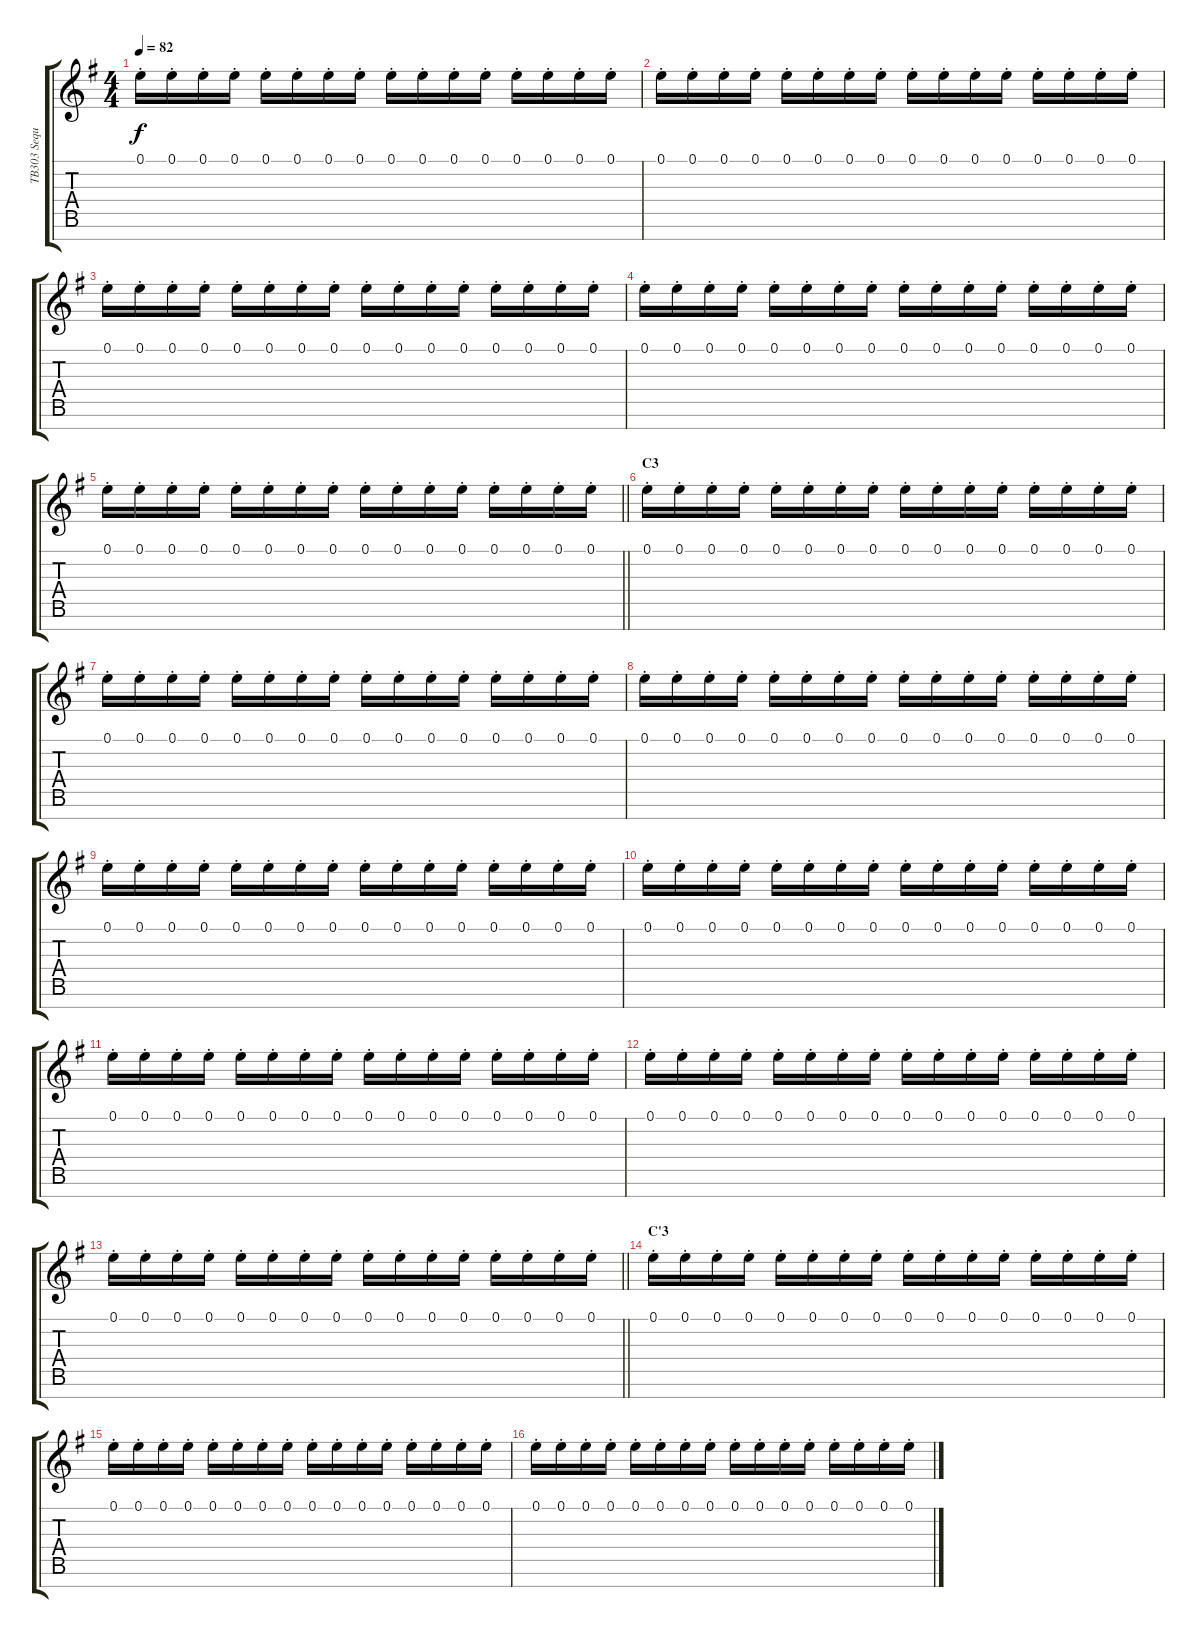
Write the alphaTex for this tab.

\track ("TB303 Sequencer" "TB303 Sequ") {instrument lead2sawtooth}
\staff {score tabs}
\tuning (E5 B4 G4 D4 A3 E3 B2) {hide}
\ts (4 4)
\tempo 82
\clef g2
\ks g
0.1{st}.16{dy f} 0.1{st}.16 0.1{st}.16 0.1{st}.16 0.1{st}.16 0.1{st}.16 0.1{st}.16 0.1{st}.16 0.1{st}.16 0.1{st}.16 0.1{st}.16 0.1{st}.16 0.1{st}.16 0.1{st}.16 0.1{st}.16 0.1{st}.16 |
0.1{st}.16 0.1{st}.16 0.1{st}.16 0.1{st}.16 0.1{st}.16 0.1{st}.16 0.1{st}.16 0.1{st}.16 0.1{st}.16 0.1{st}.16 0.1{st}.16 0.1{st}.16 0.1{st}.16 0.1{st}.16 0.1{st}.16 0.1{st}.16 |
0.1{st}.16 0.1{st}.16 0.1{st}.16 0.1{st}.16 0.1{st}.16 0.1{st}.16 0.1{st}.16 0.1{st}.16 0.1{st}.16 0.1{st}.16 0.1{st}.16 0.1{st}.16 0.1{st}.16 0.1{st}.16 0.1{st}.16 0.1{st}.16 |
0.1{st}.16 0.1{st}.16 0.1{st}.16 0.1{st}.16 0.1{st}.16 0.1{st}.16 0.1{st}.16 0.1{st}.16 0.1{st}.16 0.1{st}.16 0.1{st}.16 0.1{st}.16 0.1{st}.16 0.1{st}.16 0.1{st}.16 0.1{st}.16 |
\barLineRight lightlight
0.1{st}.16 0.1{st}.16 0.1{st}.16 0.1{st}.16 0.1{st}.16 0.1{st}.16 0.1{st}.16 0.1{st}.16 0.1{st}.16 0.1{st}.16 0.1{st}.16 0.1{st}.16 0.1{st}.16 0.1{st}.16 0.1{st}.16 0.1{st}.16 |
\section ("" "C3")
0.1{st}.16 0.1{st}.16 0.1{st}.16 0.1{st}.16 0.1{st}.16 0.1{st}.16 0.1{st}.16 0.1{st}.16 0.1{st}.16 0.1{st}.16 0.1{st}.16 0.1{st}.16 0.1{st}.16 0.1{st}.16 0.1{st}.16 0.1{st}.16 |
0.1{st}.16 0.1{st}.16 0.1{st}.16 0.1{st}.16 0.1{st}.16 0.1{st}.16 0.1{st}.16 0.1{st}.16 0.1{st}.16 0.1{st}.16 0.1{st}.16 0.1{st}.16 0.1{st}.16 0.1{st}.16 0.1{st}.16 0.1{st}.16 |
0.1{st}.16 0.1{st}.16 0.1{st}.16 0.1{st}.16 0.1{st}.16 0.1{st}.16 0.1{st}.16 0.1{st}.16 0.1{st}.16 0.1{st}.16 0.1{st}.16 0.1{st}.16 0.1{st}.16 0.1{st}.16 0.1{st}.16 0.1{st}.16 |
0.1{st}.16 0.1{st}.16 0.1{st}.16 0.1{st}.16 0.1{st}.16 0.1{st}.16 0.1{st}.16 0.1{st}.16 0.1{st}.16 0.1{st}.16 0.1{st}.16 0.1{st}.16 0.1{st}.16 0.1{st}.16 0.1{st}.16 0.1{st}.16 |
0.1{st}.16 0.1{st}.16 0.1{st}.16 0.1{st}.16 0.1{st}.16 0.1{st}.16 0.1{st}.16 0.1{st}.16 0.1{st}.16 0.1{st}.16 0.1{st}.16 0.1{st}.16 0.1{st}.16 0.1{st}.16 0.1{st}.16 0.1{st}.16 |
0.1{st}.16 0.1{st}.16 0.1{st}.16 0.1{st}.16 0.1{st}.16 0.1{st}.16 0.1{st}.16 0.1{st}.16 0.1{st}.16 0.1{st}.16 0.1{st}.16 0.1{st}.16 0.1{st}.16 0.1{st}.16 0.1{st}.16 0.1{st}.16 |
0.1{st}.16 0.1{st}.16 0.1{st}.16 0.1{st}.16 0.1{st}.16 0.1{st}.16 0.1{st}.16 0.1{st}.16 0.1{st}.16 0.1{st}.16 0.1{st}.16 0.1{st}.16 0.1{st}.16 0.1{st}.16 0.1{st}.16 0.1{st}.16 |
\barLineRight lightlight
0.1{st}.16 0.1{st}.16 0.1{st}.16 0.1{st}.16 0.1{st}.16 0.1{st}.16 0.1{st}.16 0.1{st}.16 0.1{st}.16 0.1{st}.16 0.1{st}.16 0.1{st}.16 0.1{st}.16 0.1{st}.16 0.1{st}.16 0.1{st}.16 |
\section ("" "C'3")
0.1{st}.16 0.1{st}.16 0.1{st}.16 0.1{st}.16 0.1{st}.16 0.1{st}.16 0.1{st}.16 0.1{st}.16 0.1{st}.16 0.1{st}.16 0.1{st}.16 0.1{st}.16 0.1{st}.16 0.1{st}.16 0.1{st}.16 0.1{st}.16 |
0.1{st}.16 0.1{st}.16 0.1{st}.16 0.1{st}.16 0.1{st}.16 0.1{st}.16 0.1{st}.16 0.1{st}.16 0.1{st}.16 0.1{st}.16 0.1{st}.16 0.1{st}.16 0.1{st}.16 0.1{st}.16 0.1{st}.16 0.1{st}.16 |
0.1{st}.16 0.1{st}.16 0.1{st}.16 0.1{st}.16 0.1{st}.16 0.1{st}.16 0.1{st}.16 0.1{st}.16 0.1{st}.16 0.1{st}.16 0.1{st}.16 0.1{st}.16 0.1{st}.16 0.1{st}.16 0.1{st}.16 0.1{st}.16
